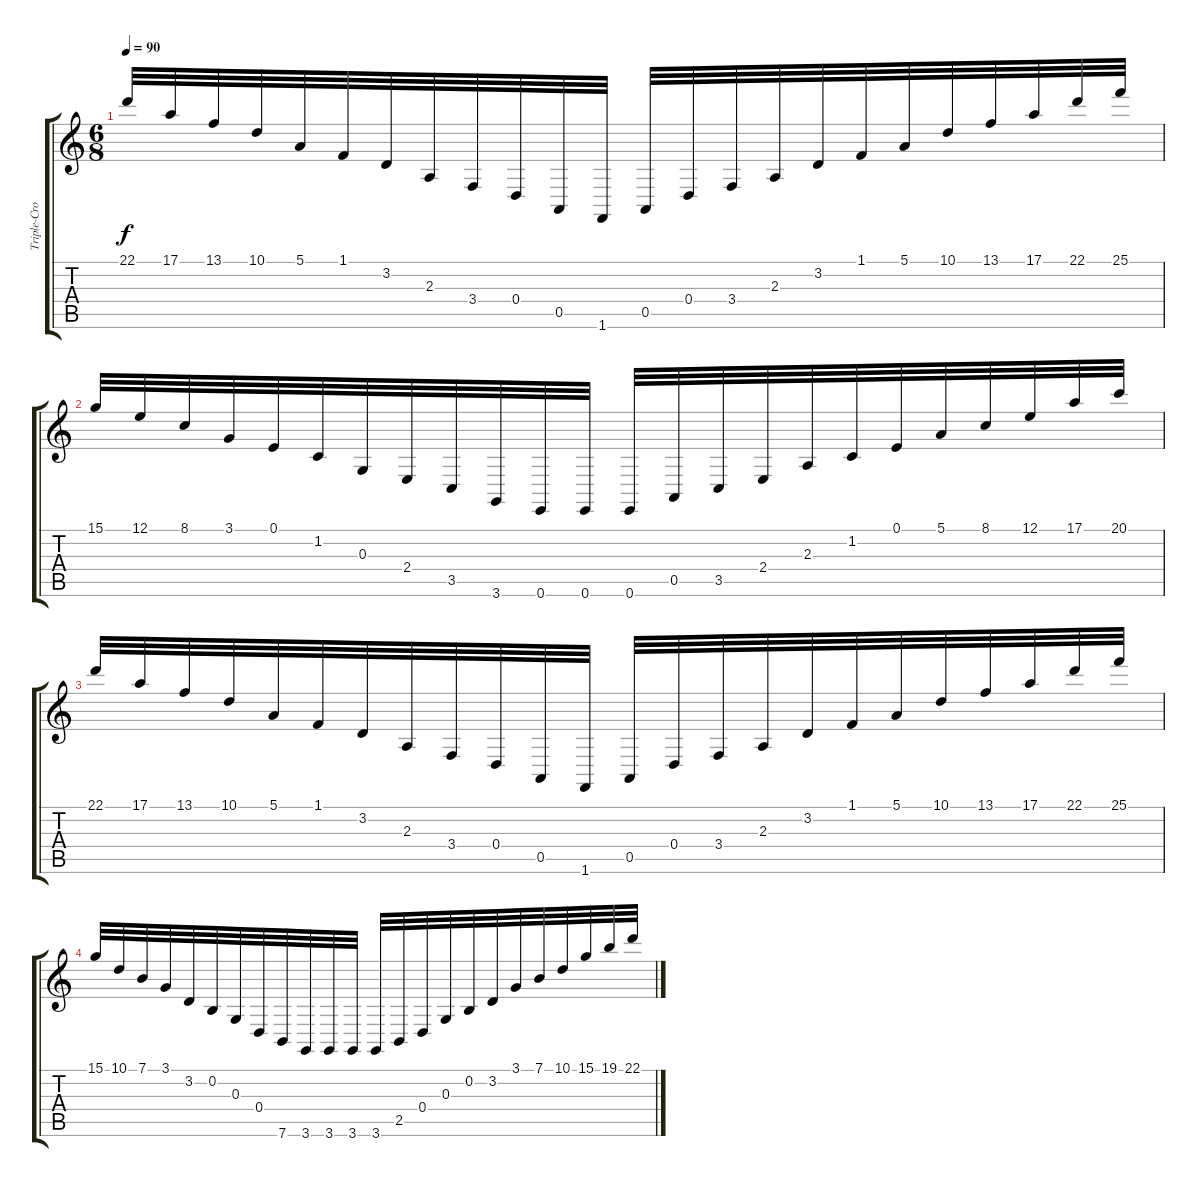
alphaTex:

\track ("Triple-Croche" "Triple-Cro") {instrument drawbarorgan}
\staff {score tabs}
\tuning (E4 B3 G3 D3 A2 E2) {hide}
\ts (6 8)
\tempo 90
\clef g2
\ks c
22.1.32{dy f} 17.1.32 13.1.32 10.1.32 5.1.32 1.1.32 3.2.32 2.3.32 3.4.32 0.4.32 0.5.32 1.6.32 0.5.32 0.4.32 3.4.32 2.3.32 3.2.32 1.1.32 5.1.32 10.1.32 13.1.32 17.1.32 22.1.32 25.1.32 |
15.1.32 12.1.32 8.1.32 3.1.32 0.1.32 1.2.32 0.3.32 2.4.32 3.5.32 3.6.32 0.6.32 0.6.32 0.6.32 0.5.32 3.5.32 2.4.32 2.3.32 1.2.32 0.1.32 5.1.32 8.1.32 12.1.32 17.1.32 20.1.32 |
22.1.32 17.1.32 13.1.32 10.1.32 5.1.32 1.1.32 3.2.32 2.3.32 3.4.32 0.4.32 0.5.32 1.6.32 0.5.32 0.4.32 3.4.32 2.3.32 3.2.32 1.1.32 5.1.32 10.1.32 13.1.32 17.1.32 22.1.32 25.1.32 |
15.1.32 10.1.32 7.1.32 3.1.32 3.2.32 0.2.32 0.3.32 0.4.32 7.6.32 3.6.32 3.6.32 3.6.32 3.6.32 2.5.32 0.4.32 0.3.32 0.2.32 3.2.32 3.1.32 7.1.32 10.1.32 15.1.32 19.1.32 22.1.32
